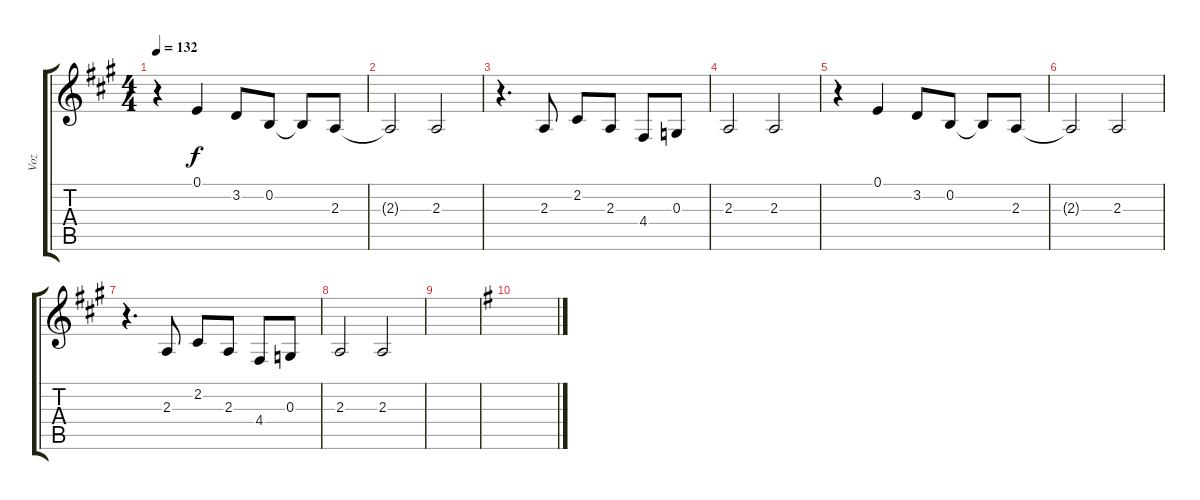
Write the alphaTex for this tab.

\track ("Voz" "Voz") {instrument choiraahs}
\staff {score tabs}
\tuning (E4 B3 G3 D3 A2 E2) {hide}
\ts (4 4)
\tempo 132
\clef g2
\ks f#minor
r.4{dy f} 0.1.4 3.2.8 0.2.8 0.2{t}.8 2.3.8 |
2.3{t}.2 2.3.2 |
r.4{d} 2.3.8 2.2.8 2.3.8 4.4.8 0.3.8 |
2.3.2 2.3.2 |
r.4 0.1.4 3.2.8 0.2.8 0.2{t}.8 2.3.8 |
2.3{t}.2 2.3.2 |
r.4{d} 2.3.8 2.2.8 2.3.8 4.4.8 0.3.8 |
2.3.2 2.3.2 |
|
\ks eminor
